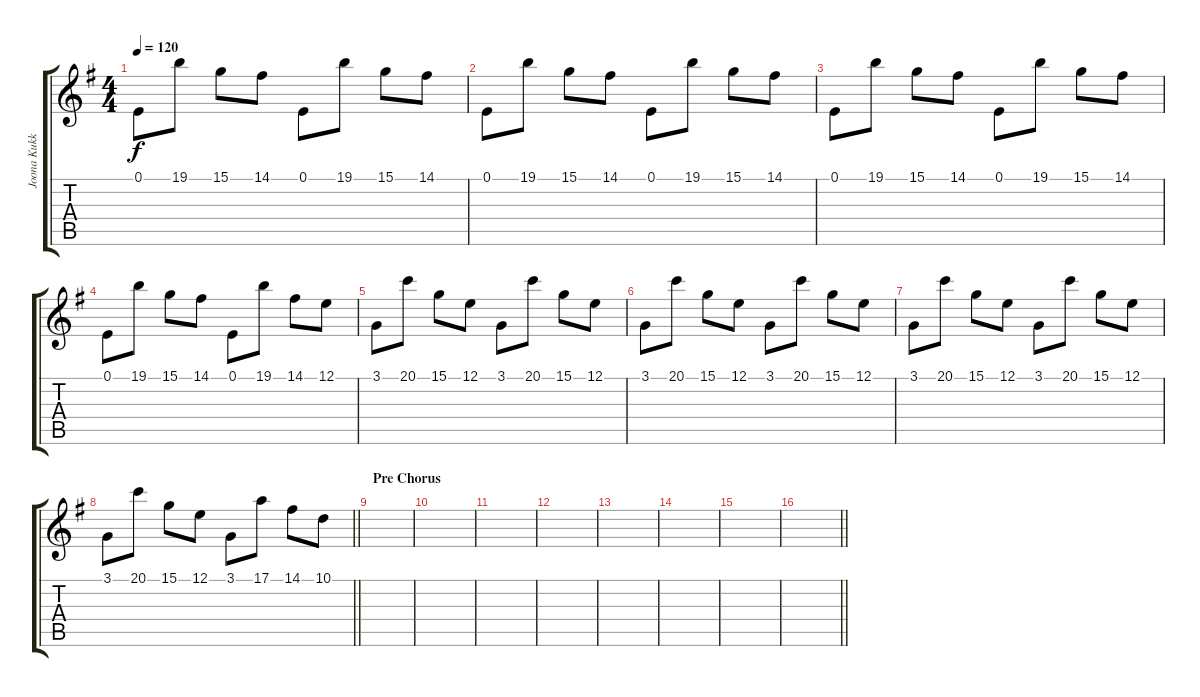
\track ("Joona Kukkola (pizzicato strings)" "Joona Kukk") {instrument pizzicatostrings}
\staff {score tabs}
\tuning (E4 B3 G3 D3 A2 E2) {hide}
\ts (4 4)
\tempo 120
\clef g2
\ks eminor
0.1.8{dy f} 19.1.8 15.1.8 14.1.8 0.1.8 19.1.8 15.1.8 14.1.8 |
0.1.8 19.1.8 15.1.8 14.1.8 0.1.8 19.1.8 15.1.8 14.1.8 |
0.1.8 19.1.8 15.1.8 14.1.8 0.1.8 19.1.8 15.1.8 14.1.8 |
0.1.8 19.1.8 15.1.8 14.1.8 0.1.8 19.1.8 14.1.8 12.1.8 |
3.1.8 20.1.8 15.1.8 12.1.8 3.1.8 20.1.8 15.1.8 12.1.8 |
3.1.8 20.1.8 15.1.8 12.1.8 3.1.8 20.1.8 15.1.8 12.1.8 |
3.1.8 20.1.8 15.1.8 12.1.8 3.1.8 20.1.8 15.1.8 12.1.8 |
\barLineRight lightlight
3.1.8 20.1.8 15.1.8 12.1.8 3.1.8 17.1.8 14.1.8 10.1.8 |
\section ("" "Pre Chorus")
|
|
|
|
|
|
|
\barLineRight lightlight
